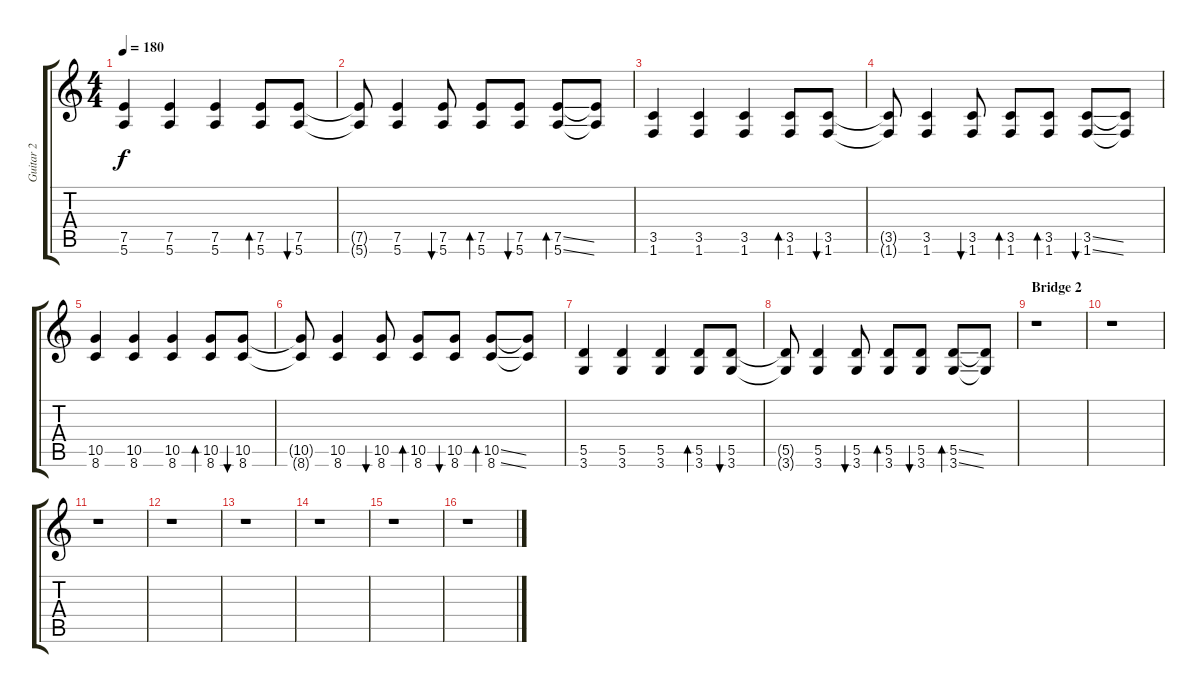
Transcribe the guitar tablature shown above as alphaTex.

\track ("Guitar 2" "Guitar 2") {instrument distortionguitar}
\staff {score tabs}
\tuning (E4 B3 G3 D3 A2 E2) {hide}
\ts (4 4)
\tempo 180
\clef g2
\ks c
(7.5 5.6).4{dy f} (7.5 5.6).4 (7.5 5.6).4 (7.5 5.6).8{bd 60} (7.5 5.6).8{bu 60} |
(7.5{t} 5.6{t}).8 (7.5 5.6).4 (7.5 5.6).8{bu 60} (7.5 5.6).8{bd 60} (7.5 5.6).8{bu 60} (7.5{ss} 5.6{ss}).8{bd 60} (7.5{t} 5.6{t}).8 |
(3.5 1.6).4 (3.5 1.6).4 (3.5 1.6).4 (3.5 1.6).8{bd 60} (3.5 1.6).8{bu 60} |
(3.5{t} 1.6{t}).8 (3.5 1.6).4 (3.5 1.6).8{bu 60} (3.5 1.6).8{bd 60} (3.5 1.6).8{bd 60} (3.5{ss} 1.6{ss}).8{bu 60} (3.5{t} 1.6{t}).8 |
(10.5 8.6).4 (10.5 8.6).4 (10.5 8.6).4 (10.5 8.6).8{bd 60} (10.5 8.6).8{bu 60} |
(10.5{t} 8.6{t}).8 (10.5 8.6).4 (10.5 8.6).8{bu 60} (10.5 8.6).8{bd 60} (10.5 8.6).8{bu 60} (10.5{ss} 8.6{ss}).8{bd 60} (10.5{t} 8.6{t}).8 |
(5.5 3.6).4 (5.5 3.6).4 (5.5 3.6).4 (5.5 3.6).8{bd 60} (5.5 3.6).8{bu 60} |
(5.5{t} 3.6{t}).8 (5.5 3.6).4 (5.5 3.6).8{bu 60} (5.5 3.6).8{bd 60} (5.5 3.6).8{bu 60} (5.5{ss} 3.6{ss}).8{bd 60} (5.5{t} 3.6{t}).8 |
\section ("" "Bridge 2")
r.1 |
r.1 |
r.1 |
r.1 |
r.1 |
r.1 |
r.1 |
r.1
